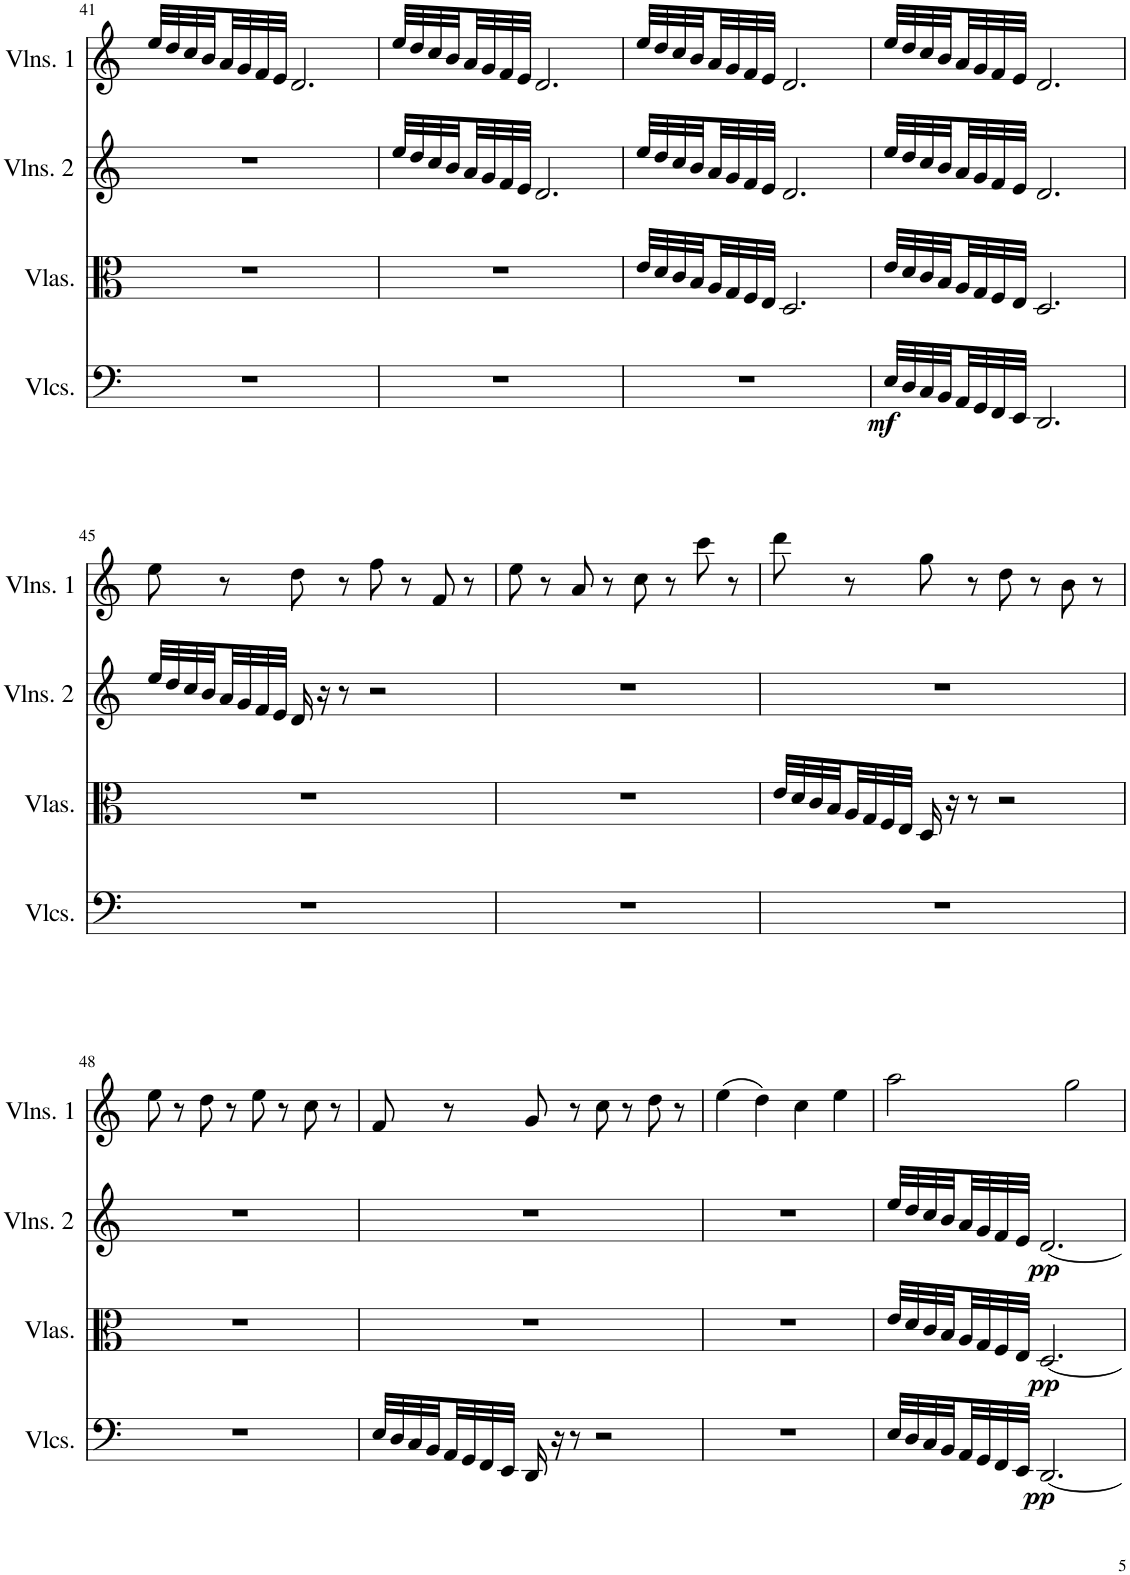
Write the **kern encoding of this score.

**kern	**dynam	**kern	**dynam	**kern	**dynam	**kern
*part4	*part4	*part3	*part3	*part2	*part2	*part1
*staff4	*staff4	*staff3	*staff3	*staff2	*staff2	*staff1
*I"Violoncellos	*	*I"Violas	*	*I"Violins 2	*	*I"Violins 1
*I'Vlcs.	*	*I'Vlas.	*	*I'Vlns. 2	*	*I'Vlns. 1
!!LO:PB:g=z
*clefF4	*	*clefC3	*	*clefG2	*	*clefG2
*k[]	*	*k[]	*	*k[]	*	*k[]
*M4/4	*	*M4/4	*	*M4/4	*	*M4/4
=41	=41	=41	=41	=41	=41	=41
1r	.	1r	.	1r	.	32ee/LLL
.	.	.	.	.	.	32dd/
.	.	.	.	.	.	32cc/
.	.	.	.	.	.	32b/
.	.	.	.	.	.	32a/
.	.	.	.	.	.	32g/
.	.	.	.	.	.	32f/
.	.	.	.	.	.	32e/JJJ
.	.	.	.	.	.	2.d/
=42	=42	=42	=42	=42	=42	=42
1r	.	1r	.	32ee/LLL	.	32ee/LLL
.	.	.	.	32dd/	.	32dd/
.	.	.	.	32cc/	.	32cc/
.	.	.	.	32b/	.	32b/
.	.	.	.	32a/	.	32a/
.	.	.	.	32g/	.	32g/
.	.	.	.	32f/	.	32f/
.	.	.	.	32e/JJJ	.	32e/JJJ
.	.	.	.	2.d/	.	2.d/
=43	=43	=43	=43	=43	=43	=43
1r	.	32e/LLL	.	32ee/LLL	.	32ee/LLL
.	.	32d/	.	32dd/	.	32dd/
.	.	32c/	.	32cc/	.	32cc/
.	.	32B/	.	32b/	.	32b/
.	.	32A/	.	32a/	.	32a/
.	.	32G/	.	32g/	.	32g/
.	.	32F/	.	32f/	.	32f/
.	.	32E/JJJ	.	32e/JJJ	.	32e/JJJ
.	.	2.D/	.	2.d/	.	2.d/
=44	=44	=44	=44	=44	=44	=44
!	!LO:DY:b	!	!	!	!	!
32E/LLL	mf	32e/LLL	.	32ee/LLL	.	32ee/LLL
32D/	.	32d/	.	32dd/	.	32dd/
32C/	.	32c/	.	32cc/	.	32cc/
32BB/	.	32B/	.	32b/	.	32b/
32AA/	.	32A/	.	32a/	.	32a/
32GG/	.	32G/	.	32g/	.	32g/
32FF/	.	32F/	.	32f/	.	32f/
32EE/JJJ	.	32E/JJJ	.	32e/JJJ	.	32e/JJJ
2.DD/	.	2.D/	.	2.d/	.	2.d/
!!LO:LB:g=z
=45	=45	=45	=45	=45	=45	=45
1r	.	1r	.	32ee/LLL	.	8ee\
.	.	.	.	32dd/	.	.
.	.	.	.	32cc/	.	.
.	.	.	.	32b/	.	.
.	.	.	.	32a/	.	8r
.	.	.	.	32g/	.	.
.	.	.	.	32f/	.	.
.	.	.	.	32e/JJJ	.	.
.	.	.	.	16d/	.	8dd\
.	.	.	.	16r	.	.
.	.	.	.	8r	.	8r
.	.	.	.	2r	.	8ff\
.	.	.	.	.	.	8r
.	.	.	.	.	.	8f/
.	.	.	.	.	.	8r
=46	=46	=46	=46	=46	=46	=46
1r	.	1r	.	1r	.	8ee\
.	.	.	.	.	.	8r
.	.	.	.	.	.	8a/
.	.	.	.	.	.	8r
.	.	.	.	.	.	8cc\
.	.	.	.	.	.	8r
.	.	.	.	.	.	8ccc\
.	.	.	.	.	.	8r
=47	=47	=47	=47	=47	=47	=47
1r	.	32e/LLL	.	1r	.	8ddd\
.	.	32d/	.	.	.	.
.	.	32c/	.	.	.	.
.	.	32B/	.	.	.	.
.	.	32A/	.	.	.	8r
.	.	32G/	.	.	.	.
.	.	32F/	.	.	.	.
.	.	32E/JJJ	.	.	.	.
.	.	16D/	.	.	.	8gg\
.	.	16r	.	.	.	.
.	.	8r	.	.	.	8r
.	.	2r	.	.	.	8dd\
.	.	.	.	.	.	8r
.	.	.	.	.	.	8b\
.	.	.	.	.	.	8r
!!LO:LB:g=z
=48	=48	=48	=48	=48	=48	=48
1r	.	1r	.	1r	.	8ee\
.	.	.	.	.	.	8r
.	.	.	.	.	.	8dd\
.	.	.	.	.	.	8r
.	.	.	.	.	.	8ee\
.	.	.	.	.	.	8r
.	.	.	.	.	.	8cc\
.	.	.	.	.	.	8r
=49	=49	=49	=49	=49	=49	=49
32E/LLL	.	1r	.	1r	.	8f/
32D/	.	.	.	.	.	.
32C/	.	.	.	.	.	.
32BB/	.	.	.	.	.	.
32AA/	.	.	.	.	.	8r
32GG/	.	.	.	.	.	.
32FF/	.	.	.	.	.	.
32EE/JJJ	.	.	.	.	.	.
16DD/	.	.	.	.	.	8g/
16r	.	.	.	.	.	.
8r	.	.	.	.	.	8r
2r	.	.	.	.	.	8cc\
.	.	.	.	.	.	8r
.	.	.	.	.	.	8dd\
.	.	.	.	.	.	8r
=50	=50	=50	=50	=50	=50	=50
1r	.	1r	.	1r	.	(4ee\
.	.	.	.	.	.	4dd\)
.	.	.	.	.	.	4cc\
.	.	.	.	.	.	4ee\
=51	=51	=51	=51	=51	=51	=51
32E/LLL	.	32e/LLL	.	32ee/LLL	.	2aa\
32D/	.	32d/	.	32dd/	.	.
32C/	.	32c/	.	32cc/	.	.
32BB/	.	32B/	.	32b/	.	.
32AA/	.	32A/	.	32a/	.	.
32GG/	.	32G/	.	32g/	.	.
32FF/	.	32F/	.	32f/	.	.
32EE/JJJ	.	32E/JJJ	.	32e/JJJ	.	.
!	!LO:DY:b	!	!LO:DY:b	!	!LO:DY:b	!
[2.DD/	pp	[2.D/	pp	[2.d/	pp	.
.	.	.	.	.	.	2gg\
=	=	=	=	=	=	=
*-	*-	*-	*-	*-	*-	*-
